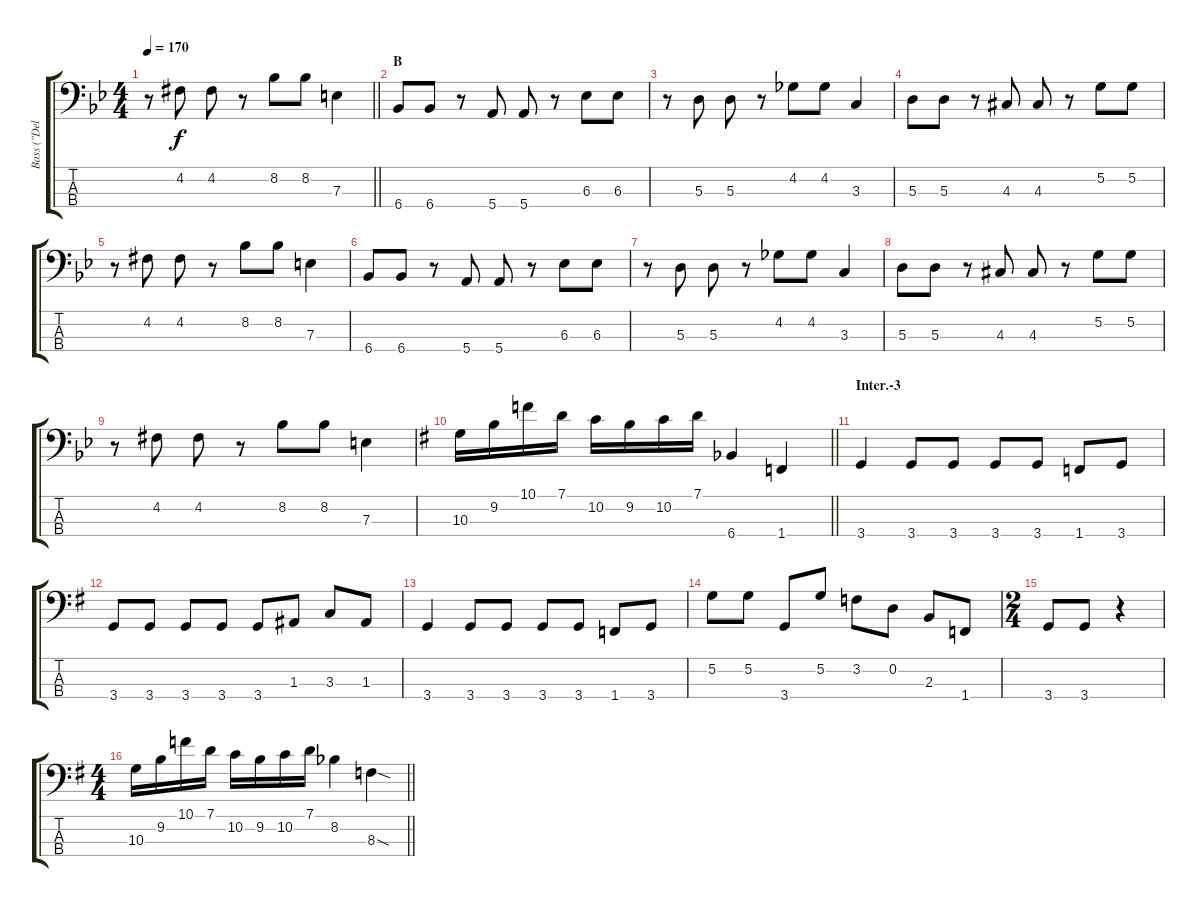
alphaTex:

\track ("Bass (\"Della\")" "Bass (\"Del") {instrument electricbassfinger}
\staff {score tabs}
\tuning (G2 D2 A1 E1) {hide}
\ts (4 4)
\tempo 170
\clef f4
\barLineRight lightlight
\ks bb
r.8{dy f} 4.2{acc #}.8 4.2{acc #}.8 r.8 8.2.8 8.2.8 7.3.4 |
\section ("" "B")
6.4.8 6.4.8 r.8 5.4.8 5.4.8 r.8 6.3.8 6.3.8 |
r.8 5.3.8 5.3.8 r.8 4.2.8 4.2.8 3.3.4 |
5.3.8 5.3.8 r.8 4.3{acc #}.8 4.3{acc #}.8 r.8 5.2.8 5.2.8 |
r.8 4.2{acc #}.8 4.2{acc #}.8 r.8 8.2.8 8.2.8 7.3.4 |
6.4.8 6.4.8 r.8 5.4.8 5.4.8 r.8 6.3.8 6.3.8 |
r.8 5.3.8 5.3.8 r.8 4.2.8 4.2.8 3.3.4 |
5.3.8 5.3.8 r.8 4.3{acc #}.8 4.3{acc #}.8 r.8 5.2.8 5.2.8 |
r.8 4.2{acc #}.8 4.2{acc #}.8 r.8 8.2.8 8.2.8 7.3.4 |
\barLineRight lightlight
\ks g
10.3.16 9.2.16 10.1.16 7.1.16 10.2.16 9.2.16 10.2.16 7.1.16 6.4{acc b}.4 1.4.4 |
\section ("" "Inter.-3")
3.4.4 3.4.8 3.4.8 3.4.8 3.4.8 1.4.8 3.4.8 |
3.4.8 3.4.8 3.4.8 3.4.8 3.4.8 1.3.8 3.3.8 1.3.8 |
3.4.4 3.4.8 3.4.8 3.4.8 3.4.8 1.4.8 3.4.8 |
5.2.8 5.2.8 3.4.8 5.2.8 3.2.8 0.2.8 2.3.8 1.4.8 |
\ts (2 4)
3.4.8 3.4.8 r.4 |
\ts (4 4)
\barLineRight lightlight
10.3.16 9.2.16 10.1.16 7.1.16 10.2.16 9.2.16 10.2.16 7.1.16 8.2{acc b}.4 8.3{sod}.4
